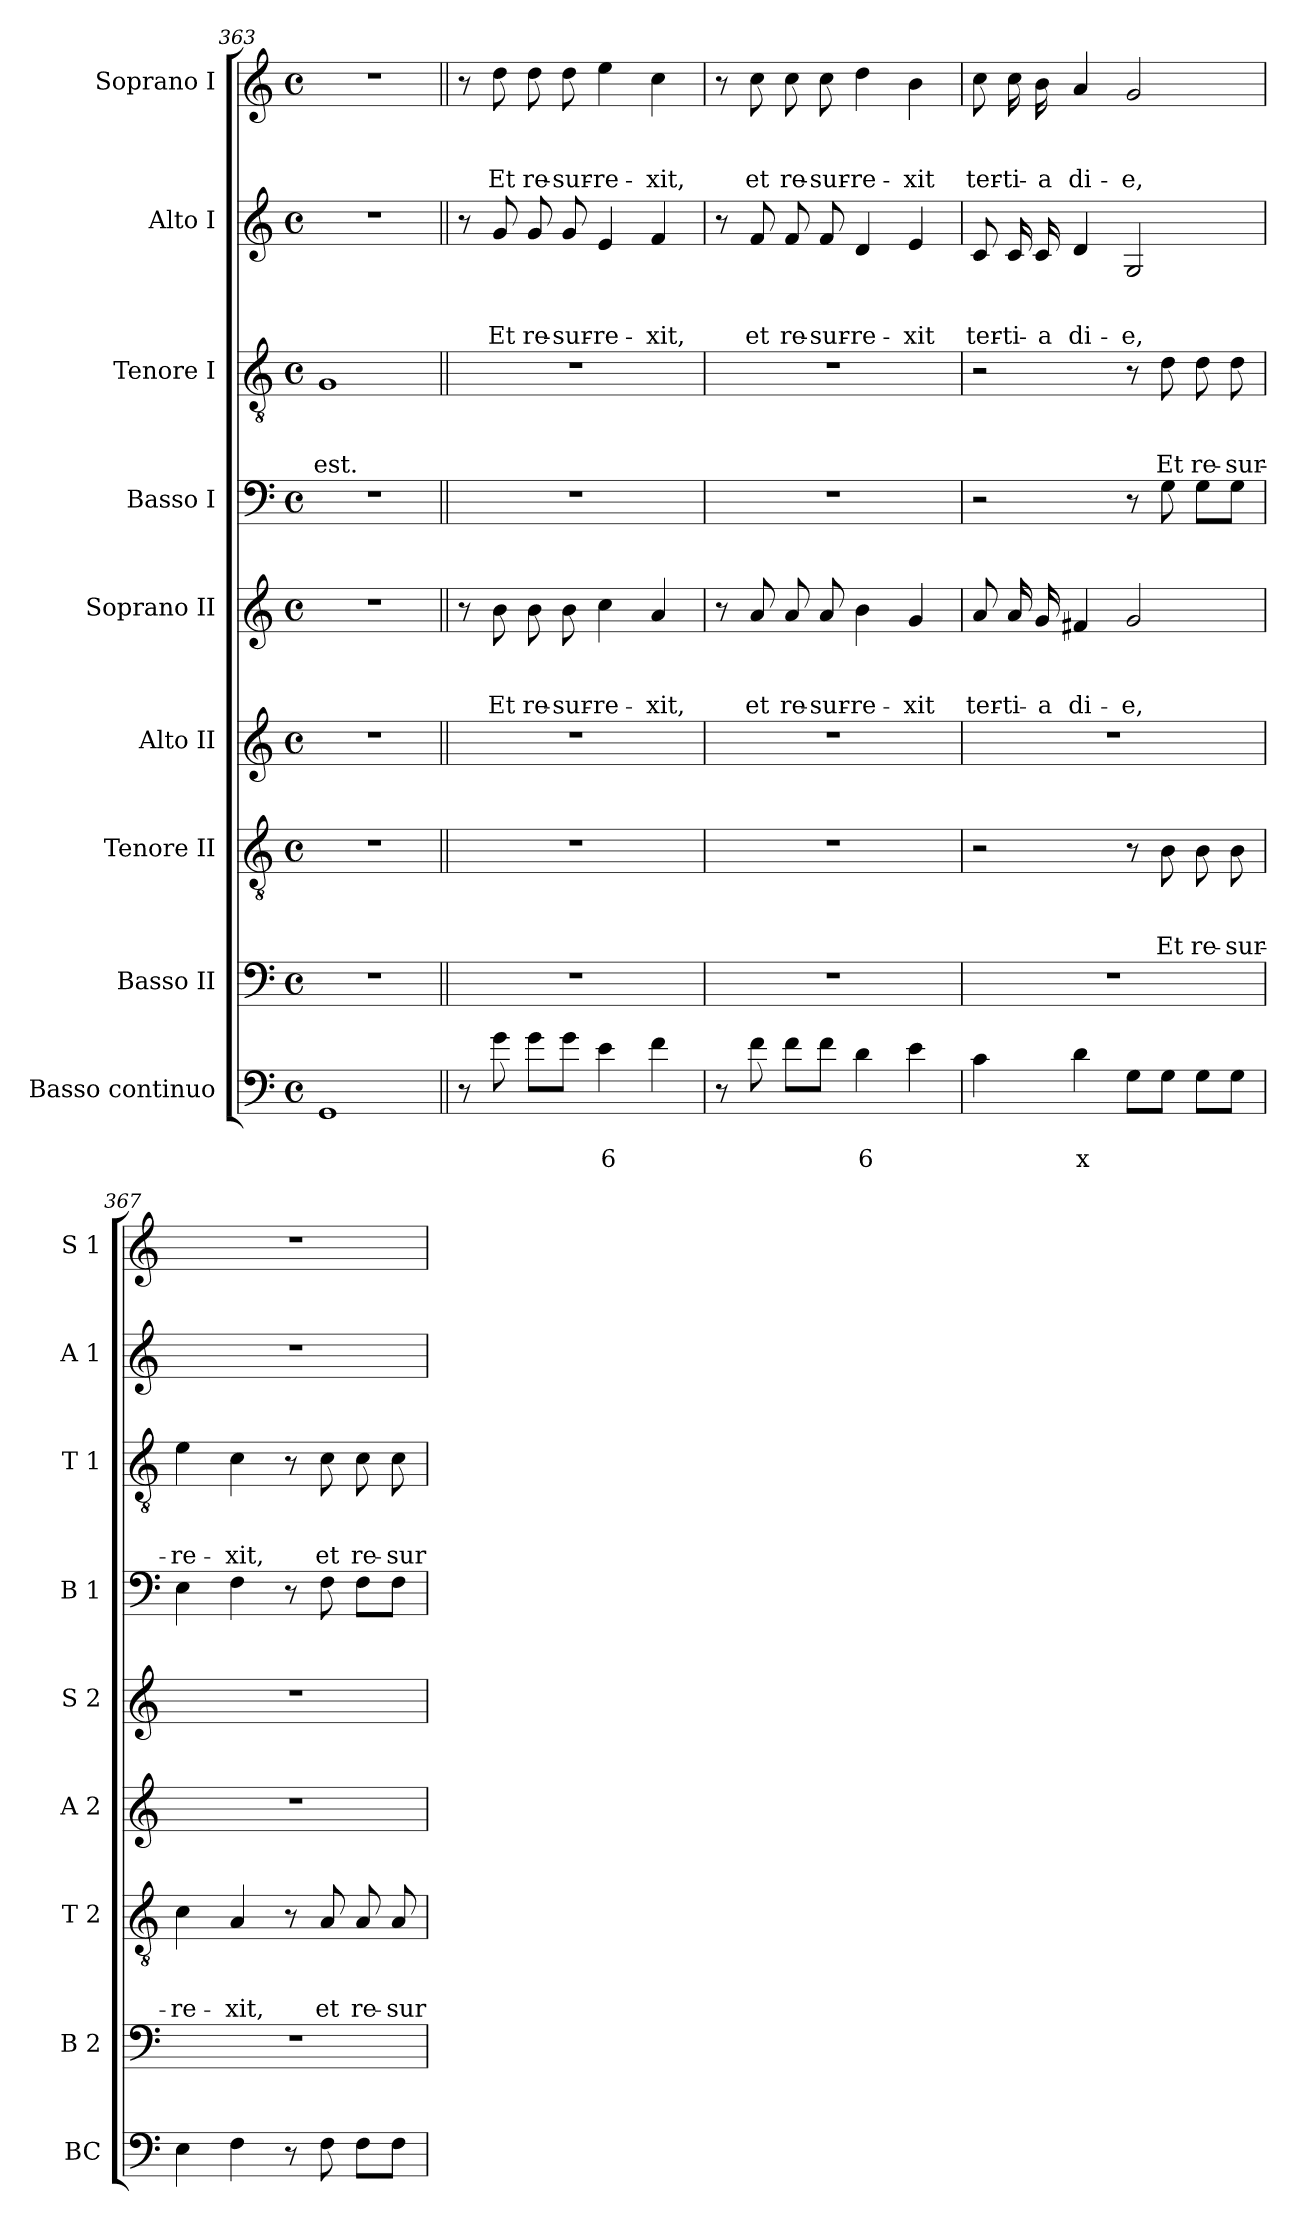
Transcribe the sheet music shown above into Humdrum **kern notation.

**kern	**text	**text	**kern	**kern	**text	**text	**text	**kern	**kern	**text	**text	**text	**kern	**kern	**text	**text	**text	**kern	**text	**text	**text	**kern	**text	**text	**text
*part9	*part9	*part9	*part8	*part7	*part7	*part7	*part7	*part6	*part5	*part5	*part5	*part5	*part4	*part3	*part3	*part3	*part3	*part2	*part2	*part2	*part2	*part1	*part1	*part1	*part1
*staff9	*staff9	*staff9	*staff8	*staff7	*staff7	*staff7	*staff7	*staff6	*staff5	*staff5	*staff5	*staff5	*staff4	*staff3	*staff3	*staff3	*staff3	*staff2	*staff2	*staff2	*staff2	*staff1	*staff1	*staff1	*staff1
*I"Basso continuo	*	*	*I"Basso II	*I"Tenore II	*	*	*	*I"Alto II	*I"Soprano II	*	*	*	*I"Basso I	*I"Tenore I	*	*	*	*I"Alto I	*	*	*	*I"Soprano I	*	*	*
*I'BC	*	*	*I'B 2	*I'T 2	*	*	*	*I'A 2	*I'S 2	*	*	*	*I'B 1	*I'T 1	*	*	*	*I'A 1	*	*	*	*I'S 1	*	*	*
*clefF4	*	*	*clefF4	*clefGv2	*	*	*	*clefG2	*clefG2	*	*	*	*clefF4	*clefGv2	*	*	*	*clefG2	*	*	*	*clefG2	*	*	*
*k[]	*	*	*k[]	*k[]	*	*	*	*k[]	*k[]	*	*	*	*k[]	*k[]	*	*	*	*k[]	*	*	*	*k[]	*	*	*
*C:	*	*	*C:	*C:	*	*	*	*C:	*C:	*	*	*	*C:	*C:	*	*	*	*C:	*	*	*	*C:	*	*	*
*M4/4	*	*	*M4/4	*M4/4	*	*	*	*M4/4	*M4/4	*	*	*	*M4/4	*M4/4	*	*	*	*M4/4	*	*	*	*M4/4	*	*	*
*met(c)	*	*	*met(c)	*met(c)	*	*	*	*met(c)	*met(c)	*	*	*	*met(c)	*met(c)	*	*	*	*met(c)	*	*	*	*met(c)	*	*	*
=363	=363	=363	=363	=363	=363	=363	=363	=363	=363	=363	=363	=363	=363	=363	=363	=363	=363	=363	=363	=363	=363	=363	=363	=363	=363
!	!	!	!	!	!	!	!	!	!	!	!	!	!	!	!	!	!LO:LY:b	!	!	!	!	!	!	!	!
1GG	.	.	1r	1r	.	.	.	1r	1r	.	.	.	1r	1G	.	.	est.	1r	.	.	.	1r	.	.	.
!!LO:PB:g=z
=364||	=364||	=364||	=364||	=364||	=364||	=364||	=364||	=364||	=364||	=364||	=364||	=364||	=364||	=364||	=364||	=364||	=364||	=364||	=364||	=364||	=364||	=364||	=364||	=364||	=364||
8r	.	.	1r	1r	.	.	.	1r	8r	.	.	.	1r	1r	.	.	.	8r	.	.	.	8r	.	.	.
!	!	!	!	!	!	!	!	!	!	!	!	!LO:LY:b	!	!	!	!	!	!	!	!	!LO:LY:b	!	!	!	!LO:LY:b
8g\	.	.	.	.	.	.	.	.	8b\	.	.	Et	.	.	.	.	.	8g/	.	.	Et	8dd\	.	.	Et
!	!	!	!	!	!	!	!	!	!	!	!	!LO:LY:b	!	!	!	!	!	!	!	!	!LO:LY:b	!	!	!	!LO:LY:b
8g\L	.	.	.	.	.	.	.	.	8b\	.	.	re-	.	.	.	.	.	8g/	.	.	re-	8dd\	.	.	re-
!	!	!	!	!	!	!	!	!	!	!	!	!LO:LY:b	!	!	!	!	!	!	!	!	!LO:LY:b	!	!	!	!LO:LY:b
8g\J	.	.	.	.	.	.	.	.	8b\	.	.	-sur-	.	.	.	.	.	8g/	.	.	-sur-	8dd\	.	.	-sur-
!	!	!LO:LY:b	!	!	!	!	!	!	!	!	!	!LO:LY:b	!	!	!	!	!	!	!	!	!LO:LY:b	!	!	!	!LO:LY:b
4e\	.	6	.	.	.	.	.	.	4cc\	.	.	-re-	.	.	.	.	.	4e/	.	.	-re-	4ee\	.	.	-re-
!	!	!	!	!	!	!	!	!	!	!	!	!LO:LY:b	!	!	!	!	!	!	!	!	!LO:LY:b	!	!	!	!LO:LY:b
4f\	.	.	.	.	.	.	.	.	4a/	.	.	-xit,	.	.	.	.	.	4f/	.	.	-xit,	4cc\	.	.	-xit,
=365	=365	=365	=365	=365	=365	=365	=365	=365	=365	=365	=365	=365	=365	=365	=365	=365	=365	=365	=365	=365	=365	=365	=365	=365	=365
8r	.	.	1r	1r	.	.	.	1r	8r	.	.	.	1r	1r	.	.	.	8r	.	.	.	8r	.	.	.
!	!	!	!	!	!	!	!	!	!	!	!	!LO:LY:b	!	!	!	!	!	!	!	!	!LO:LY:b	!	!	!	!LO:LY:b
8f\	.	.	.	.	.	.	.	.	8a/	.	.	et	.	.	.	.	.	8f/	.	.	et	8cc\	.	.	et
!	!	!	!	!	!	!	!	!	!	!	!	!LO:LY:b	!	!	!	!	!	!	!	!	!LO:LY:b	!	!	!	!LO:LY:b
8f\L	.	.	.	.	.	.	.	.	8a/	.	.	re-	.	.	.	.	.	8f/	.	.	re-	8cc\	.	.	re-
!	!	!	!	!	!	!	!	!	!	!	!	!LO:LY:b	!	!	!	!	!	!	!	!	!LO:LY:b	!	!	!	!LO:LY:b
8f\J	.	.	.	.	.	.	.	.	8a/	.	.	-sur-	.	.	.	.	.	8f/	.	.	-sur-	8cc\	.	.	-sur-
!	!	!LO:LY:b	!	!	!	!	!	!	!	!	!	!LO:LY:b	!	!	!	!	!	!	!	!	!LO:LY:b	!	!	!	!LO:LY:b
4d\	.	6	.	.	.	.	.	.	4b\	.	.	-re-	.	.	.	.	.	4d/	.	.	-re-	4dd\	.	.	-re-
!	!	!	!	!	!	!	!	!	!	!	!	!LO:LY:b	!	!	!	!	!	!	!	!	!LO:LY:b	!	!	!	!LO:LY:b
4e\	.	.	.	.	.	.	.	.	4g/	.	.	-xit	.	.	.	.	.	4e/	.	.	-xit	4b\	.	.	-xit
=366	=366	=366	=366	=366	=366	=366	=366	=366	=366	=366	=366	=366	=366	=366	=366	=366	=366	=366	=366	=366	=366	=366	=366	=366	=366
!	!	!	!	!	!	!	!	!	!	!	!	!LO:LY:b	!	!	!	!	!	!	!	!	!LO:LY:b	!	!	!	!LO:LY:b
4c\	.	.	1r	2r	.	.	.	1r	8a/	.	.	ter-	2r	2r	.	.	.	8c/	.	.	ter-	8cc\	.	.	ter-
!	!	!	!	!	!	!	!	!	!	!	!	!LO:LY:b	!	!	!	!	!	!	!	!	!LO:LY:b	!	!	!	!LO:LY:b
.	.	.	.	.	.	.	.	.	16a/	.	.	-ti-	.	.	.	.	.	16c/	.	.	-ti-	16cc\	.	.	-ti-
!	!	!	!	!	!	!	!	!	!	!	!	!LO:LY:b	!	!	!	!	!	!	!	!	!LO:LY:b	!	!	!	!LO:LY:b
.	.	.	.	.	.	.	.	.	16g/	.	.	-a	.	.	.	.	.	16c/	.	.	-a	16b\	.	.	-a
!	!	!LO:LY:b	!	!	!	!	!	!	!	!	!	!LO:LY:b	!	!	!	!	!	!	!	!	!LO:LY:b	!	!	!	!LO:LY:b
4d\	.	x	.	.	.	.	.	.	4f#X/	.	.	di-	.	.	.	.	.	4d/	.	.	di-	4a/	.	.	di-
!	!	!	!	!	!	!	!	!	!	!	!	!LO:LY:b	!	!	!	!	!	!	!	!	!LO:LY:b	!	!	!	!LO:LY:b
8G\L	.	.	.	8r	.	.	.	.	2g/	.	.	-e,	8r	8r	.	.	.	2G/	.	.	-e,	2g/	.	.	-e,
!	!	!	!	!	!	!	!LO:LY:b	!	!	!	!	!	!	!	!	!	!LO:LY:b	!	!	!	!	!	!	!	!
8G\J	.	.	.	8B\	.	.	Et	.	.	.	.	.	8G\	8d\	.	.	Et	.	.	.	.	.	.	.	.
!	!	!	!	!	!	!	!LO:LY:b	!	!	!	!	!	!	!	!	!	!LO:LY:b	!	!	!	!	!	!	!	!
8G\L	.	.	.	8B\	.	.	re-	.	.	.	.	.	8G\L	8d\	.	.	re-	.	.	.	.	.	.	.	.
!	!	!	!	!	!	!	!LO:LY:b	!	!	!	!	!	!	!	!	!	!LO:LY:b	!	!	!	!	!	!	!	!
8G\J	.	.	.	8B\	.	.	-sur-	.	.	.	.	.	8G\J	8d\	.	.	-sur-	.	.	.	.	.	.	.	.
=367	=367	=367	=367	=367	=367	=367	=367	=367	=367	=367	=367	=367	=367	=367	=367	=367	=367	=367	=367	=367	=367	=367	=367	=367	=367
!	!	!	!	!	!	!	!LO:LY:b	!	!	!	!	!	!	!	!	!	!LO:LY:b	!	!	!	!	!	!	!	!
4E\	.	.	1r	4c\	.	.	-re-	1r	1r	.	.	.	4E\	4e\	.	.	-re-	1r	.	.	.	1r	.	.	.
!	!	!	!	!	!	!	!LO:LY:b	!	!	!	!	!	!	!	!	!	!LO:LY:b	!	!	!	!	!	!	!	!
4F\	.	.	.	4A/	.	.	-xit,	.	.	.	.	.	4F\	4c\	.	.	-xit,	.	.	.	.	.	.	.	.
8r	.	.	.	8r	.	.	.	.	.	.	.	.	8r	8r	.	.	.	.	.	.	.	.	.	.	.
!	!	!	!	!	!	!	!LO:LY:b	!	!	!	!	!	!	!	!	!	!LO:LY:b	!	!	!	!	!	!	!	!
8F\	.	.	.	8A/	.	.	et	.	.	.	.	.	8F\	8c\	.	.	et	.	.	.	.	.	.	.	.
!	!	!	!	!	!	!	!LO:LY:b	!	!	!	!	!	!	!	!	!	!LO:LY:b	!	!	!	!	!	!	!	!
8F\L	.	.	.	8A/	.	.	re-	.	.	.	.	.	8F\L	8c\	.	.	re-	.	.	.	.	.	.	.	.
!	!	!	!	!	!	!	!LO:LY:b	!	!	!	!	!	!	!	!	!	!LO:LY:b	!	!	!	!	!	!	!	!
8F\J	.	.	.	8A/	.	.	-sur-	.	.	.	.	.	8F\J	8c\	.	.	-sur-	.	.	.	.	.	.	.	.
=	=	=	=	=	=	=	=	=	=	=	=	=	=	=	=	=	=	=	=	=	=	=	=	=	=
*-	*-	*-	*-	*-	*-	*-	*-	*-	*-	*-	*-	*-	*-	*-	*-	*-	*-	*-	*-	*-	*-	*-	*-	*-	*-
